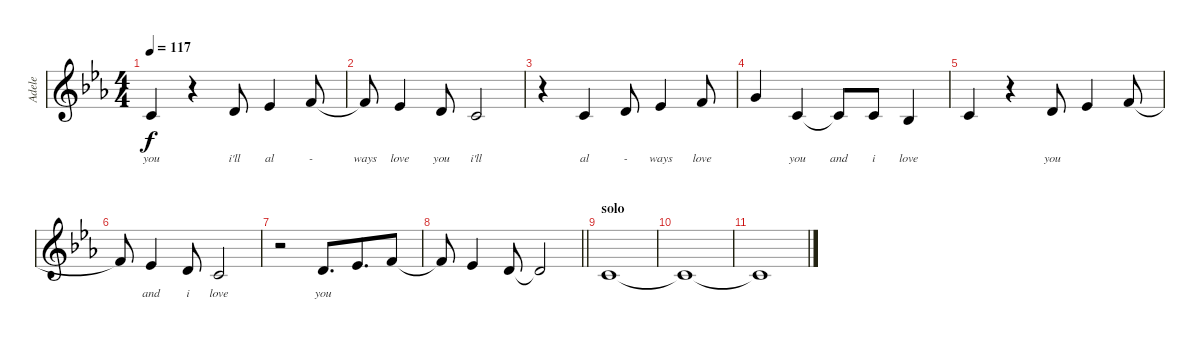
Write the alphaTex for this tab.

\track ("Adele" "Adele") {instrument synthvoice}
\staff {score}
\tuning (E5 B4 G4 D4 A3 E3) {hide}
\ts (4 4)
\tempo 117
\clef g2
\ks cminor
3.5.4{lyrics (0 "you") lyrics (1 "") lyrics (2 "") lyrics (3 "") lyrics (4 "") dy f} r.4 0.4.8{lyrics (0 "i'll") lyrics (1 "") lyrics (2 "") lyrics (3 "") lyrics (4 "")} 1.4.4{lyrics (0 "al") lyrics (1 "") lyrics (2 "") lyrics (3 "") lyrics (4 "")} 3.4.8{lyrics (0 "-") lyrics (1 "") lyrics (2 "") lyrics (3 "") lyrics (4 "")} |
3.4{t}.8{lyrics (0 "ways") lyrics (1 "") lyrics (2 "") lyrics (3 "") lyrics (4 "")} 1.4.4{lyrics (0 "love") lyrics (1 "") lyrics (2 "") lyrics (3 "") lyrics (4 "")} 0.4.8{lyrics (0 "you") lyrics (1 "") lyrics (2 "") lyrics (3 "") lyrics (4 "")} 3.5.2{lyrics (0 "i'll") lyrics (1 "") lyrics (2 "") lyrics (3 "") lyrics (4 "")} |
r.4 3.5.4{lyrics (0 "al") lyrics (1 "") lyrics (2 "") lyrics (3 "") lyrics (4 "")} 0.4.8{lyrics (0 "-") lyrics (1 "") lyrics (2 "") lyrics (3 "") lyrics (4 "")} 1.4.4{lyrics (0 "ways") lyrics (1 "") lyrics (2 "") lyrics (3 "") lyrics (4 "")} 3.4.8{lyrics (0 "love") lyrics (1 "") lyrics (2 "") lyrics (3 "") lyrics (4 "")} |
0.3.4{lyrics (0 "") lyrics (1 "") lyrics (2 "") lyrics (3 "") lyrics (4 "")} 3.5.4{lyrics (0 "you") lyrics (1 "") lyrics (2 "") lyrics (3 "") lyrics (4 "")} 3.5{t}.8{lyrics (0 "and") lyrics (1 "") lyrics (2 "") lyrics (3 "") lyrics (4 "")} 3.5.8{lyrics (0 "i") lyrics (1 "") lyrics (2 "") lyrics (3 "") lyrics (4 "")} 1.5.4{lyrics (0 "love") lyrics (1 "") lyrics (2 "") lyrics (3 "") lyrics (4 "")} |
3.5.4{lyrics (0 "") lyrics (1 "") lyrics (2 "") lyrics (3 "") lyrics (4 "")} r.4 0.4.8{lyrics (0 "you") lyrics (1 "") lyrics (2 "") lyrics (3 "") lyrics (4 "")} 1.4.4{lyrics (0 "") lyrics (1 "") lyrics (2 "") lyrics (3 "") lyrics (4 "")} 3.4.8{lyrics (0 "") lyrics (1 "") lyrics (2 "") lyrics (3 "") lyrics (4 "")} |
3.4{t}.8{lyrics (0 "") lyrics (1 "") lyrics (2 "") lyrics (3 "") lyrics (4 "")} 1.4.4{lyrics (0 "and") lyrics (1 "") lyrics (2 "") lyrics (3 "") lyrics (4 "")} 0.4.8{lyrics (0 "i") lyrics (1 "") lyrics (2 "") lyrics (3 "") lyrics (4 "")} 3.5.2{lyrics (0 "love") lyrics (1 "") lyrics (2 "") lyrics (3 "") lyrics (4 "")} |
r.2 0.4.8{d lyrics (0 "you") lyrics (1 "") lyrics (2 "") lyrics (3 "") lyrics (4 "")} 1.4.8{d beam merge} 3.4.8 |
\barLineRight lightlight
3.4{t}.8 1.4.4 0.4.8 0.4{t}.2 |
\section ("" "solo")
3.5.1 |
3.5{t}.1 |
3.5{t}.1
